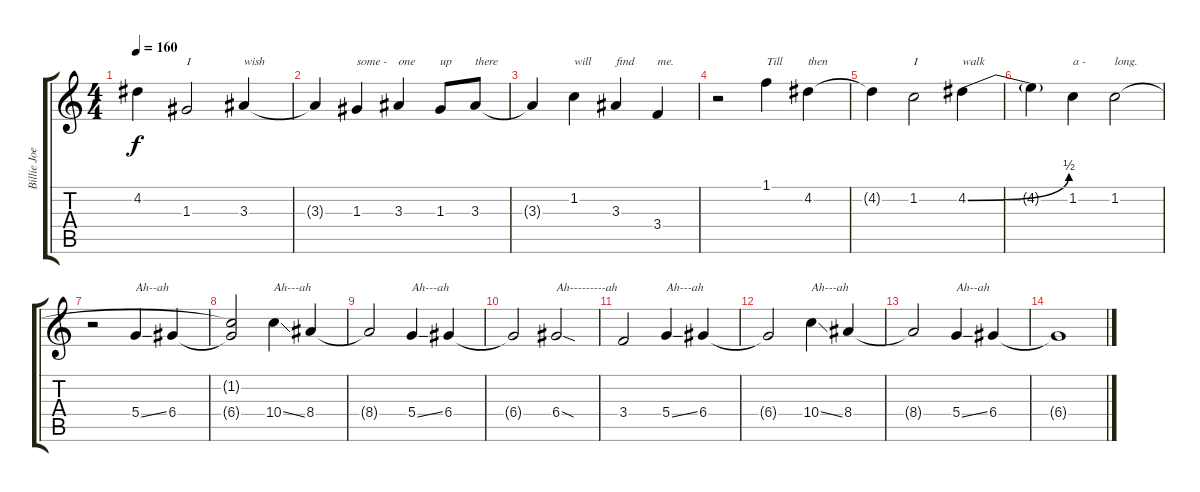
\track ("Billie Joe Armstrong (Vocals)" "Billie Joe") {instrument acousticguitarnylon}
\staff {score tabs}
\tuning (E4 B3 G3 D3 A2 E2) {hide}
\ts (4 4)
\tempo 160
\clef g2
\ks c
4.2{t}.4{dy f} 1.3.2{txt "I"} 3.3.4{txt "wish"} |
3.3{t}.4 1.3.4{txt "some -"} 3.3.4{txt "one"} 1.3.8{txt "up"} 3.3.8{txt "there"} |
3.3{t}.4 1.2.4{txt "will"} 3.3.4{txt "find"} 3.4.4{txt "me."} |
r.2 1.1.4{txt "Till"} 4.2.4{txt "then"} |
4.2{t}.4 1.2.2{txt "I"} 4.2{be (bend 0 0 60 2)}.4{txt "walk"} |
4.2{t}.4 1.2.4{txt "a -"} 1.2.2{txt "long."} |
r.2 5.4{ss}.4{txt "Ah--ah"} 6.4.4 |
(1.2{t} 6.4{t}).2 10.4{ss}.4{txt "Ah---ah"} 8.4.4 |
8.4{t}.2 5.4{ss}.4{txt "Ah---ah"} 6.4.4 |
6.4{t}.2 6.4{sod}.2{txt "Ah---------ah"} |
3.4.2 5.4{ss}.4{txt "Ah---ah"} 6.4.4 |
6.4{t}.2 10.4{ss}.4{txt "Ah---ah"} 8.4.4 |
8.4{t}.2 5.4{ss}.4{txt "Ah--ah"} 6.4.4 |
6.4{t}.1
